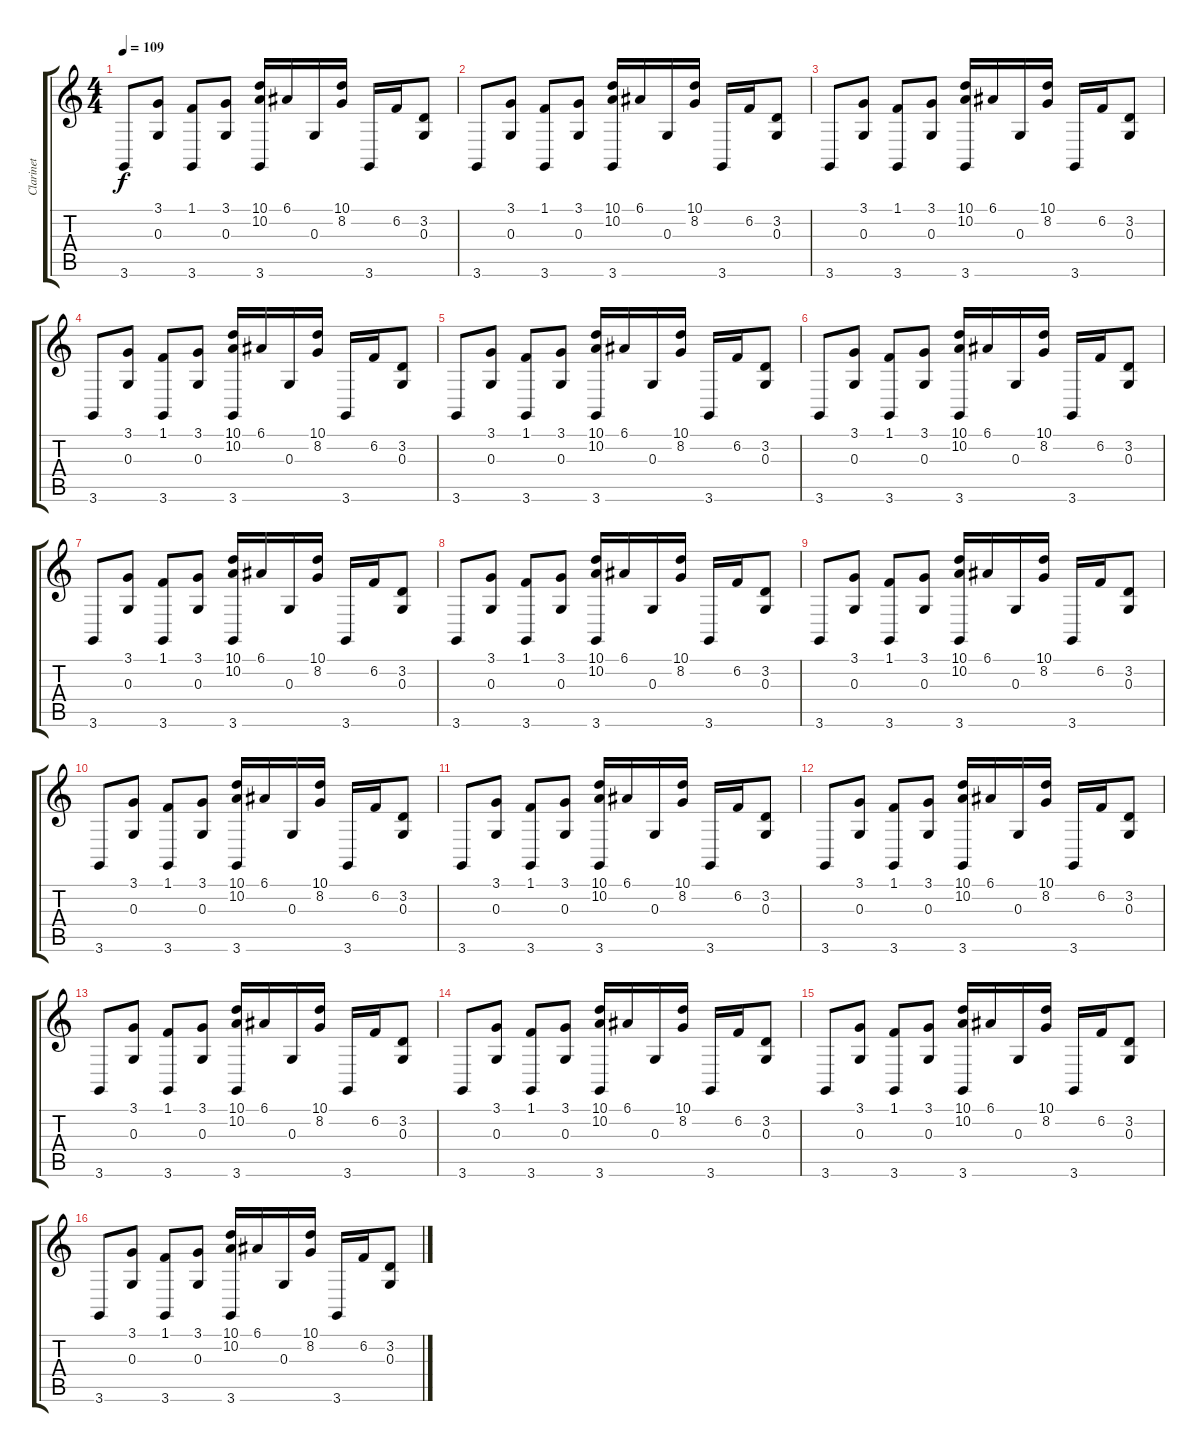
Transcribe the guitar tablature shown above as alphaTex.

\track ("Clarinet" "Clarinet") {instrument clavinet}
\staff {score tabs}
\tuning (E4 B3 G3 D3 A2 E2) {hide}
\ts (4 4)
\tempo 109
\clef g2
\ks c
3.6.8{dy f} (3.1 0.3).8 (1.1 3.6).8 (3.1 0.3).8 (10.1 10.2 3.6).16 6.1.16 0.3.16 (10.1 8.2).16 3.6.16 6.2.16 (3.2 0.3).8 |
3.6.8 (3.1 0.3).8 (1.1 3.6).8 (3.1 0.3).8 (10.1 10.2 3.6).16 6.1.16 0.3.16 (10.1 8.2).16 3.6.16 6.2.16 (3.2 0.3).8 |
3.6.8 (3.1 0.3).8 (1.1 3.6).8 (3.1 0.3).8 (10.1 10.2 3.6).16 6.1.16 0.3.16 (10.1 8.2).16 3.6.16 6.2.16 (3.2 0.3).8 |
3.6.8 (3.1 0.3).8 (1.1 3.6).8 (3.1 0.3).8 (10.1 10.2 3.6).16 6.1.16 0.3.16 (10.1 8.2).16 3.6.16 6.2.16 (3.2 0.3).8 |
3.6.8 (3.1 0.3).8 (1.1 3.6).8 (3.1 0.3).8 (10.1 10.2 3.6).16 6.1.16 0.3.16 (10.1 8.2).16 3.6.16 6.2.16 (3.2 0.3).8 |
3.6.8 (3.1 0.3).8 (1.1 3.6).8 (3.1 0.3).8 (10.1 10.2 3.6).16 6.1.16 0.3.16 (10.1 8.2).16 3.6.16 6.2.16 (3.2 0.3).8 |
3.6.8 (3.1 0.3).8 (1.1 3.6).8 (3.1 0.3).8 (10.1 10.2 3.6).16 6.1.16 0.3.16 (10.1 8.2).16 3.6.16 6.2.16 (3.2 0.3).8 |
3.6.8 (3.1 0.3).8 (1.1 3.6).8 (3.1 0.3).8 (10.1 10.2 3.6).16 6.1.16 0.3.16 (10.1 8.2).16 3.6.16 6.2.16 (3.2 0.3).8 |
3.6.8 (3.1 0.3).8 (1.1 3.6).8 (3.1 0.3).8 (10.1 10.2 3.6).16 6.1.16 0.3.16 (10.1 8.2).16 3.6.16 6.2.16 (3.2 0.3).8 |
3.6.8 (3.1 0.3).8 (1.1 3.6).8 (3.1 0.3).8 (10.1 10.2 3.6).16 6.1.16 0.3.16 (10.1 8.2).16 3.6.16 6.2.16 (3.2 0.3).8 |
3.6.8 (3.1 0.3).8 (1.1 3.6).8 (3.1 0.3).8 (10.1 10.2 3.6).16 6.1.16 0.3.16 (10.1 8.2).16 3.6.16 6.2.16 (3.2 0.3).8 |
3.6.8 (3.1 0.3).8 (1.1 3.6).8 (3.1 0.3).8 (10.1 10.2 3.6).16 6.1.16 0.3.16 (10.1 8.2).16 3.6.16 6.2.16 (3.2 0.3).8 |
3.6.8 (3.1 0.3).8 (1.1 3.6).8 (3.1 0.3).8 (10.1 10.2 3.6).16 6.1.16 0.3.16 (10.1 8.2).16 3.6.16 6.2.16 (3.2 0.3).8 |
3.6.8 (3.1 0.3).8 (1.1 3.6).8 (3.1 0.3).8 (10.1 10.2 3.6).16 6.1.16 0.3.16 (10.1 8.2).16 3.6.16 6.2.16 (3.2 0.3).8 |
3.6.8 (3.1 0.3).8 (1.1 3.6).8 (3.1 0.3).8 (10.1 10.2 3.6).16 6.1.16 0.3.16 (10.1 8.2).16 3.6.16 6.2.16 (3.2 0.3).8 |
3.6.8 (3.1 0.3).8 (1.1 3.6).8 (3.1 0.3).8 (10.1 10.2 3.6).16 6.1.16 0.3.16 (10.1 8.2).16 3.6.16 6.2.16 (3.2 0.3).8
